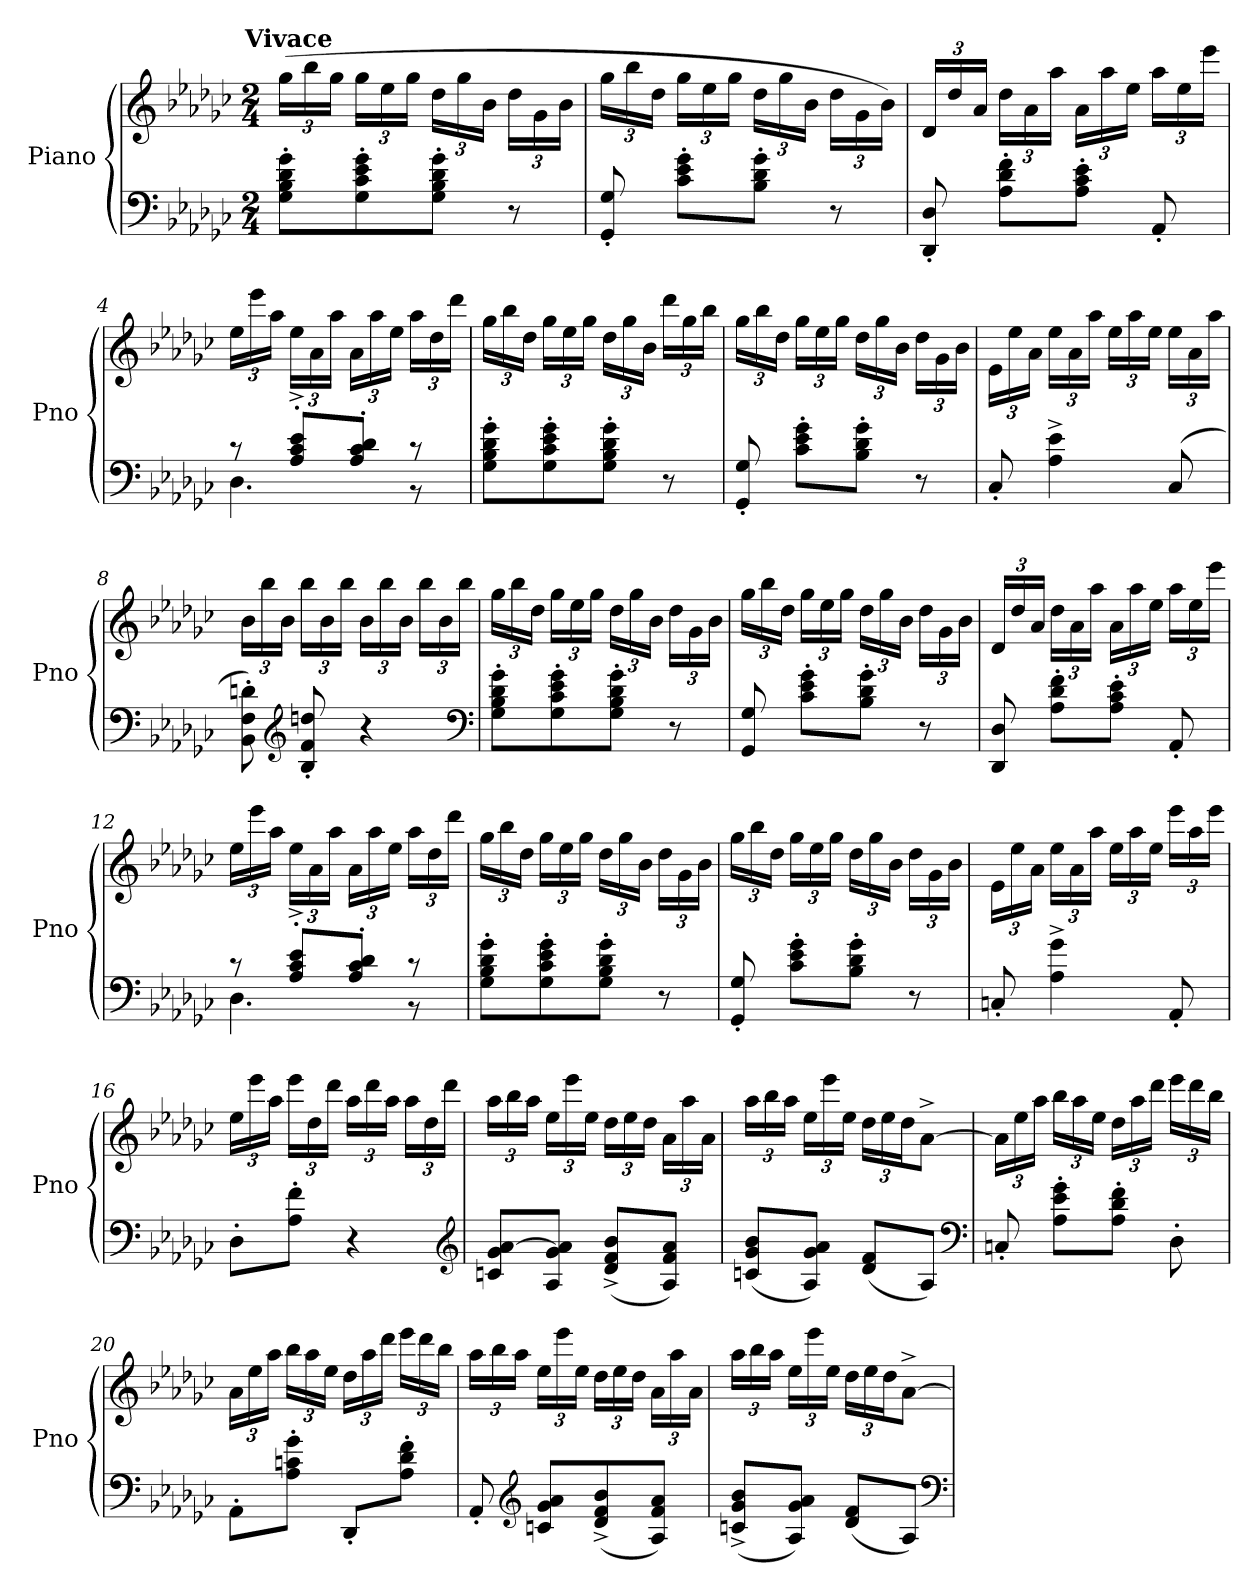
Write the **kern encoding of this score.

**kern	**kern
*part1	*part1
*staff2	*staff1
*I"Piano	*
*I'Pno	*
*clefF4	*clefG2
*k[b-e-a-d-g-c-]	*k[b-e-a-d-g-c-]
!!LO:TX:omd:t=Vivace
*M2/4	*M2/4
*MM116	*MM116
=1	=1
8G-'\ 8B-'\ 8d-'\ 8g-'\L	(24gg-\LL
.	24bb-\
.	24gg-\JJ
8G-'\ 8c-'\ 8e-'\ 8g-'\	24gg-\LL
.	24ee-\
.	24gg-\JJ
8G-'\ 8B-'\ 8d-'\ 8g-'\J	24dd-\LL
.	24gg-\
.	24b-\JJ
8r	24dd-\LL
.	24g-\
.	24b-\JJ
=2	=2
8GG-'/ 8G-'/	24gg-\LL
.	24bb-\
.	24dd-\JJ
8c-'\ 8e-'\ 8g-'\L	24gg-\LL
.	24ee-\
.	24gg-\JJ
8B-'\ 8d-'\ 8g-'\J	24dd-\LL
.	24gg-\
.	24b-\JJ
8r	24dd-\LL
.	24g-\
.	24b-\JJ)
=3	=3
8DD-'/ 8D-'/	24d-/LL
.	24dd-/
.	24a-/JJ
8A-'\ 8d-'\ 8f'\L	24dd-\LL
.	24a-\
.	24aa-\JJ
8A-'\ 8c-'\ 8e-'\J	24a-\LL
.	24aa-\
.	24ee-\JJ
8AA-'/	24aa-\LL
.	24ee-\
.	24eee-\JJ
=4	=4
*^	*
8r	4.D-\	24ee-\LL
.	.	24eee-\
.	.	24aa-\JJ
8A-'^/ 8c-'^/ 8e-'^/L	.	24ee-\LL
.	.	24a-\
.	.	24aa-\JJ
8A-'/ 8c-'/ 8d-'/J	.	24a-\LL
.	.	24aa-\
.	.	24ee-\JJ
8r	8r	24aa-\LL
.	.	24dd-\
.	.	24ddd-\JJ
*v	*v	*
=5	=5
8G-'\ 8B-'\ 8d-'\ 8g-'\L	24gg-\LL
.	24bb-\
.	24dd-\JJ
8G-'\ 8c-'\ 8e-'\ 8g-'\	24gg-\LL
.	24ee-\
.	24gg-\JJ
8G-'\ 8B-'\ 8d-'\ 8g-'\J	24dd-\LL
.	24gg-\
.	24b-\JJ
8r	24ddd-\LL
.	24gg-\
.	24bb-\JJ
=6	=6
8GG-'/ 8G-'/	24gg-\LL
.	24bb-\
.	24dd-\JJ
8c-'\ 8e-'\ 8g-'\L	24gg-\LL
.	24ee-\
.	24gg-\JJ
8B-'\ 8d-'\ 8g-'\J	24dd-\LL
.	24gg-\
.	24b-\JJ
8r	24dd-\LL
.	24g-\
.	24b-\JJ
=7	=7
8C-'/	24e-\LL
.	24ee-\
.	24a-\JJ
4A-^\ 4e-^\	24ee-\LL
.	24a-\
.	24aa-\JJ
.	24ee-\LL
.	24aa-\
.	24ee-\JJ
(8C-/	24ee-\LL
.	24a-\
.	24aa-\JJ
=8	=8
8BB-'\ 8F'\ 8dn'\)	24b-\LL
.	24bb-\
.	24b-\JJ
*clefG2	*
8B-'/ 8f'/ 8ddn'/	24bb-\LL
.	24b-\
.	24bb-\JJ
4r	24b-\LL
.	24bb-\
.	24b-\JJ
.	24bb-\LL
.	24b-\
.	24bb-\JJ
*clefF4	*
=9	=9
8G-'\ 8B-'\ 8d-'\ 8g-'\L	24gg-\LL
.	24bb-\
.	24dd-\JJ
8G-'\ 8c-'\ 8e-'\ 8g-'\	24gg-\LL
.	24ee-\
.	24gg-\JJ
8G-'\ 8B-'\ 8d-'\ 8g-'\J	24dd-\LL
.	24gg-\
.	24b-\JJ
8r	24dd-\LL
.	24g-\
.	24b-\JJ
=10	=10
8GG-/ 8G-/	24gg-\LL
.	24bb-\
.	24dd-\JJ
8c-'\ 8e-'\ 8g-'\L	24gg-\LL
.	24ee-\
.	24gg-\JJ
8B-'\ 8d-'\ 8g-'\J	24dd-\LL
.	24gg-\
.	24b-\JJ
8r	24dd-\LL
.	24g-\
.	24b-\JJ
=11	=11
8DD-/ 8D-/	24d-/LL
.	24dd-/
.	24a-/JJ
8A-'\ 8d-'\ 8f'\L	24dd-\LL
.	24a-\
.	24aa-\JJ
8A-'\ 8c-'\ 8e-'\J	24a-\LL
.	24aa-\
.	24ee-\JJ
8AA-'/	24aa-\LL
.	24ee-\
.	24eee-\JJ
=12	=12
*^	*
8r	4.D-\	24ee-\LL
.	.	24eee-\
.	.	24aa-\JJ
8A-'^/ 8c-'^/ 8e-'^/L	.	24ee-\LL
.	.	24a-\
.	.	24aa-\JJ
8A-'/ 8c-'/ 8d-'/J	.	24a-\LL
.	.	24aa-\
.	.	24ee-\JJ
8r	8r	24aa-\LL
.	.	24dd-\
.	.	24ddd-\JJ
*v	*v	*
=13	=13
8G-'\ 8B-'\ 8d-'\ 8g-'\L	24gg-\LL
.	24bb-\
.	24dd-\JJ
8G-'\ 8c-'\ 8e-'\ 8g-'\	24gg-\LL
.	24ee-\
.	24gg-\JJ
8G-'\ 8B-'\ 8d-'\ 8g-'\J	24dd-\LL
.	24gg-\
.	24b-\JJ
8r	24dd-\LL
.	24g-\
.	24b-\JJ
=14	=14
8GG-'/ 8G-'/	24gg-\LL
.	24bb-\
.	24dd-\JJ
8c-'\ 8e-'\ 8g-'\L	24gg-\LL
.	24ee-\
.	24gg-\JJ
8B-'\ 8d-'\ 8g-'\J	24dd-\LL
.	24gg-\
.	24b-\JJ
8r	24dd-\LL
.	24g-\
.	24b-\JJ
=15	=15
8Cn'/	24e-\LL
.	24ee-\
.	24a-\JJ
4A-^\ 4g-^\	24ee-\LL
.	24a-\
.	24aa-\JJ
.	24ee-\LL
.	24aa-\
.	24ee-\JJ
8AA-'/	24eee-\LL
.	24aa-\
.	24eee-\JJ
=16	=16
8D-'\L	24ee-\LL
.	24eee-\
.	24aa-\JJ
8A-'\ 8f'\J	24eee-\LL
.	24dd-\
.	24ddd-\JJ
4r	24aa-\LL
.	24ddd-\
.	24aa-\JJ
.	24aa-\LL
.	24dd-\
.	24ddd-\JJ
*clefG2	*
=17	=17
8cn/ 8g-/ [8a-/L	24aa-\LL
.	24bb-\
.	24aa-\JJ
8A-/ 8g-/ 8a-]/J	24ee-\LL
.	24eee-\
.	24ee-\JJ
(8d-^/ 8f^/ 8b-^/L	24dd-\LL
.	24ee-\
.	24dd-\JJ
8A-/ 8f/ 8a-/J)	24a-\LL
.	24aa-\
.	24a-\JJ
=18	=18
(8cn/ 8g-/ 8b-/L	24aa-\LL
.	24bb-\
.	24aa-\JJ
8A-/ 8g-/ 8a-/J)	24ee-\LL
.	24eee-\
.	24ee-\JJ
(8d-/ 8f/L	24dd-\LL
.	24ee-\
.	24dd-\J
8A-/J)	[8a-^\J
*clefF4	*
=19	=19
8Cn'/	24a-\LL]
.	24ee-\
.	24aa-\JJ
8A-'\ 8e-'\ 8g-'\L	24bb-\LL
.	24aa-\
.	24ee-\JJ
8A-'\ 8d-'\ 8f'\J	24dd-\LL
.	24aa-\
.	24ddd-\JJ
8D-'\	24eee-\LL
.	24ddd-\
.	24bb-\JJ
=20	=20
8AA-'\L	24a-\LL
.	24ee-\
.	24aa-\JJ
8A-'\ 8cn'\ 8g-'\J	24bb-\LL
.	24aa-\
.	24ee-\JJ
8DD-'/L	24dd-\LL
.	24aa-\
.	24ddd-\JJ
8A-'\ 8d-'\ 8f'\J	24eee-\LL
.	24ddd-\
.	24bb-\JJ
=21	=21
8AA-'/	24aa-\LL
.	24bb-\
.	24aa-\JJ
*clefG2	*
8cn/ 8g-/ 8a-/L	24ee-\LL
.	24eee-\
.	24ee-\JJ
(8d-^/ 8f^/ 8b-^/	24dd-\LL
.	24ee-\
.	24dd-\JJ
8A-/ 8f/ 8a-/J)	24a-\LL
.	24aa-\
.	24a-\JJ
=22	=22
(8cn^/ 8g-^/ 8b-^/L	24aa-\LL
.	24bb-\
.	24aa-\JJ
8A-/ 8g-/ 8a-/J)	24ee-\LL
.	24eee-\
.	24ee-\JJ
(8d-/ 8f/L	24dd-\LL
.	24ee-\
.	24dd-\J
8A-/J)	[8a-^\J
*clefF4	*
=	=
*-	*-
